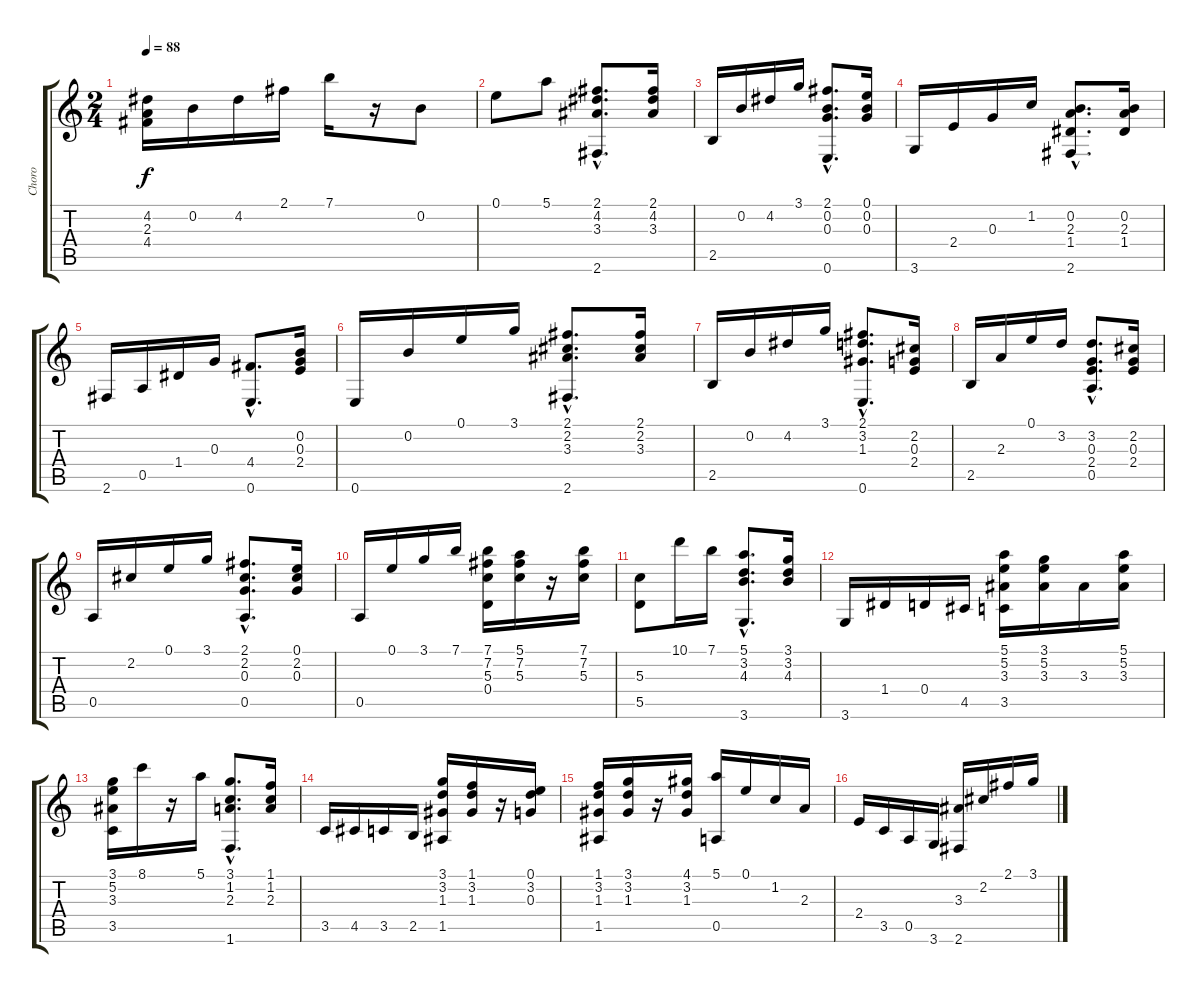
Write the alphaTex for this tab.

\track ("Choro" "Choro") {instrument acousticguitarnylon}
\staff {score tabs}
\tuning (E4 B3 G3 D3 A2 E2) {hide}
\ts (2 4)
\tempo 88
\clef g2
\ks c
(4.2 2.3 4.4).16{dy f} 0.2.16 4.2.16 2.1.16 7.1.16 r.16 0.2.8 |
0.1.8 5.1.8 (2.1{hac} 4.2{hac} 3.3{hac} 2.6).8{d} (2.1 4.2 3.3).16 |
2.5.16 0.2.16 4.2.16 3.1.16 (2.1{hac} 0.2{hac} 0.3{hac} 0.6).8{d} (0.1 0.2 0.3).16 |
3.6.16 2.4.16 0.3.16 1.2.16 (0.2{hac} 2.3{hac} 1.4{hac} 2.6).8{d} (0.2 2.3 1.4).16 |
2.6.16 0.5.16 1.4.16 0.3.16 (4.4{hac} 0.6).8{d} (0.2 0.3 2.4).16 |
0.6.16 0.2.16 0.1.16 3.1.16 (2.1{hac} 2.2{hac} 3.3{hac} 2.6).8{d} (2.1 2.2 3.3).16 |
2.5.16 0.2.16 4.2.16 3.1.16 (2.1{hac} 3.2{hac} 1.3{hac} 0.6).8{d} (2.2 0.3 2.4).16 |
2.5.16 2.3.16 0.1.16 3.2.16 (3.2{hac} 0.3{hac} 2.4{hac} 0.5).8{d} (2.2 0.3 2.4).16 |
0.5.16 2.2.16 0.1.16 3.1.16 (2.1{hac} 2.2{hac} 0.3{hac} 0.5).8{d} (0.1 2.2 0.3).16 |
0.5.16 0.1.16 3.1.16 7.1.16 (7.1 7.2 5.3 0.4).16 (5.1 7.2 5.3).16 r.16 (7.1 7.2 5.3).16 |
(5.3 5.5).8 10.1.16 7.1.16 (5.1{hac} 3.2{hac} 4.3{hac} 3.6).8{d} (3.1 3.2 4.3).16 |
3.6.16 1.4.16 0.4.16 4.5.16 (5.1 5.2 3.3 3.5).16 (3.1 5.2 3.3).16 3.3.16 (5.1 5.2 3.3).16 |
(3.1 5.2 3.3 3.5).16 8.1.16 r.16 5.1.16 (3.1{hac} 1.2{hac} 2.3{hac} 1.6).8{d} (1.1 1.2 2.3).16 |
3.5.16 4.5.16 3.5.16 2.5.16 (3.1 3.2 1.3 1.5).16 (1.1 3.2 1.3).16 r.16 (0.1 3.2 0.3).16 |
(1.1 3.2 1.3 1.5).16 (3.1 3.2 1.3).16 r.16 (4.1 3.2 1.3).16 (5.1 0.5).16 0.1.16 1.2.16 2.3.16 |
2.4.16 3.5.16 0.5.16 3.6.16 (3.3 2.6).16 2.2.16 2.1.16 3.1.16
